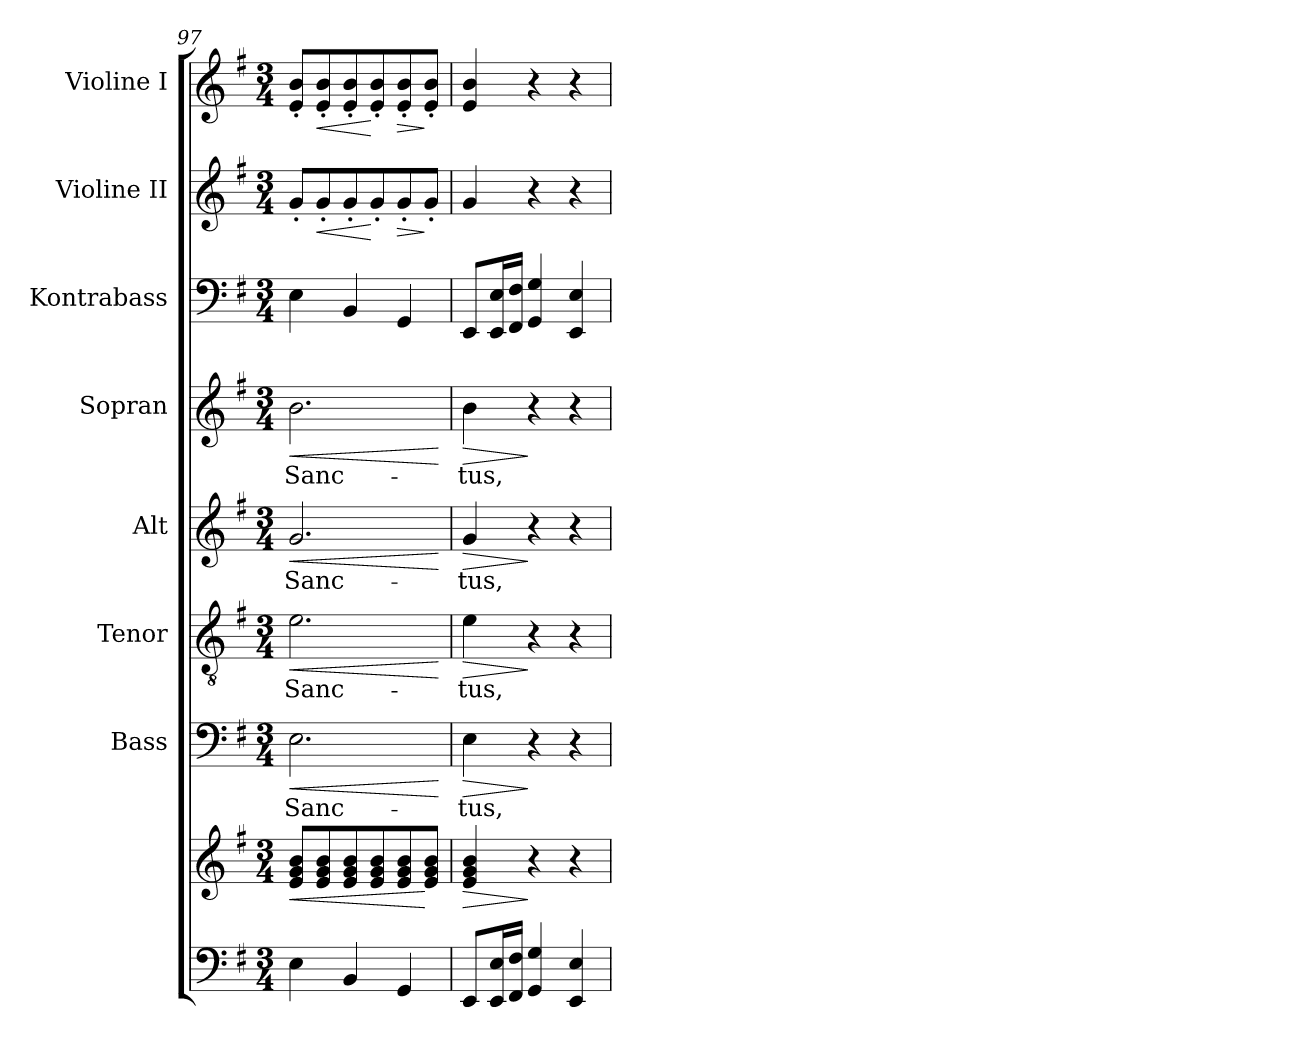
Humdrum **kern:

**kern	**kern	**dynam	**kern	**text	**dynam	**kern	**text	**dynam	**kern	**text	**dynam	**kern	**text	**dynam	**kern	**kern	**dynam	**kern	**dynam
*part8	*part8	*part8	*part7	*part7	*part7	*part6	*part6	*part6	*part5	*part5	*part5	*part4	*part4	*part4	*part3	*part2	*part2	*part1	*part1
*staff9	*staff8	*staff8/9	*staff7	*staff7	*staff7	*staff6	*staff6	*staff6	*staff5	*staff5	*staff5	*staff4	*staff4	*staff4	*staff3	*staff2	*staff2	*staff1	*staff1
*	*	*	*I"Bass	*	*	*I"Tenor	*	*	*I"Alt	*	*	*I"Sopran	*	*	*I"Kontrabass	*I"Violine II	*	*I"Violine I	*
*	*	*	*I'B.	*	*	*I'T.	*	*	*I'A.	*	*	*I'S.	*	*	*I'Kb.	*I'Vl. II	*	*I'Vl. I	*
*clefF4	*clefG2	*	*clefF4	*	*	*clefGv2	*	*	*clefG2	*	*	*clefG2	*	*	*clefF4	*clefG2	*	*clefG2	*
*	*	*	*	*	*	*	*	*	*	*	*	*	*	*	*ITrd7c12	*	*	*	*
*k[f#]	*k[f#]	*	*k[f#]	*	*	*k[f#]	*	*	*k[f#]	*	*	*k[f#]	*	*	*k[f#]	*k[f#]	*	*k[f#]	*
*G:	*G:	*	*G:	*	*	*G:	*	*	*G:	*	*	*G:	*	*	*G:	*G:	*	*G:	*
*M3/4	*M3/4	*	*M3/4	*	*	*M3/4	*	*	*M3/4	*	*	*M3/4	*	*	*M3/4	*M3/4	*	*M3/4	*
=97	=97	=97	=97	=97	=97	=97	=97	=97	=97	=97	=97	=97	=97	=97	=97	=97	=97	=97	=97
!	!	!LO:HP:b	!	!LO:LY:b	!LO:HP:b	!	!LO:LY:b	!LO:HP:b	!	!LO:LY:b	!LO:HP:b	!	!LO:LY:b	!LO:HP:b	!	!	!	!	!
4E\	8e/ 8g/ 8b/L	<	2.E\	Sanc-	<	2.e\	Sanc-	<	2.g/	Sanc-	<	2.b\	Sanc-	<	4EE\	8g'</L	.	8e/'< 8b/'<L	.
!	!	!	!	!	!	!	!	!	!	!	!	!	!	!	!	!	!LO:HP:b	!	!LO:HP:b
.	8e/ 8g/ 8b/	.	.	.	.	.	.	.	.	.	.	.	.	.	.	8g'</	<	8e/'< 8b/'<	<
4BB/	8e/ 8g/ 8b/	.	.	.	.	.	.	.	.	.	.	.	.	.	4BBB/	8g'</	.	8e/'< 8b/'<	.
.	8e/ 8g/ 8b/	.	.	.	.	.	.	.	.	.	.	.	.	.	.	8g'</	[	8e/'< 8b/'<	[
!	!	!	!	!	!	!	!	!	!	!	!	!	!	!	!	!	!LO:HP:b	!	!LO:HP:b
4GG/	8e/ 8g/ 8b/	.	.	.	.	.	.	.	.	.	.	.	.	.	4GGG/	8g'</	>	8e/'< 8b/'<	>
.	8e/ 8g/ 8b/J	[	.	.	.	.	.	.	.	.	.	.	.	.	.	8g'</J	]	8e/'< 8b/'<J	]
.	.	.	.	.	[	.	.	[	.	.	[	.	.	[	.	.	.	.	.
=98	=98	=98	=98	=98	=98	=98	=98	=98	=98	=98	=98	=98	=98	=98	=98	=98	=98	=98	=98
!	!	!LO:HP:b	!	!LO:LY:b	!LO:HP:b	!	!LO:LY:b	!LO:HP:b	!	!LO:LY:b	!LO:HP:b	!	!LO:LY:b	!LO:HP:b	!	!	!	!	!
8EE/L	4e/ 4g/ 4b/	>	4E\	-tus,	>	4e\	-tus,	>	4g/	-tus,	>	4b\	-tus,	>	8EEE/L	4g/	.	4e/ 4b/	.
16EE/ 16E/L	.	.	.	.	.	.	.	.	.	.	.	.	.	.	16EEE/ 16EE/L	.	.	.	.
16FF#/ 16F#/JJ	.	.	.	.	.	.	.	.	.	.	.	.	.	.	16FFF#/ 16FF#/JJ	.	.	.	.
4GG/ 4G/	4r	]	4r	.	]	4r	.	]	4r	.	]	4r	.	]	4GGG/ 4GG/	4r	.	4r	.
4EE/ 4E/	4r	.	4r	.	.	4r	.	.	4r	.	.	4r	.	.	4EEE/ 4EE/	4r	.	4r	.
=	=	=	=	=	=	=	=	=	=	=	=	=	=	=	=	=	=	=	=
*-	*-	*-	*-	*-	*-	*-	*-	*-	*-	*-	*-	*-	*-	*-	*-	*-	*-	*-	*-
